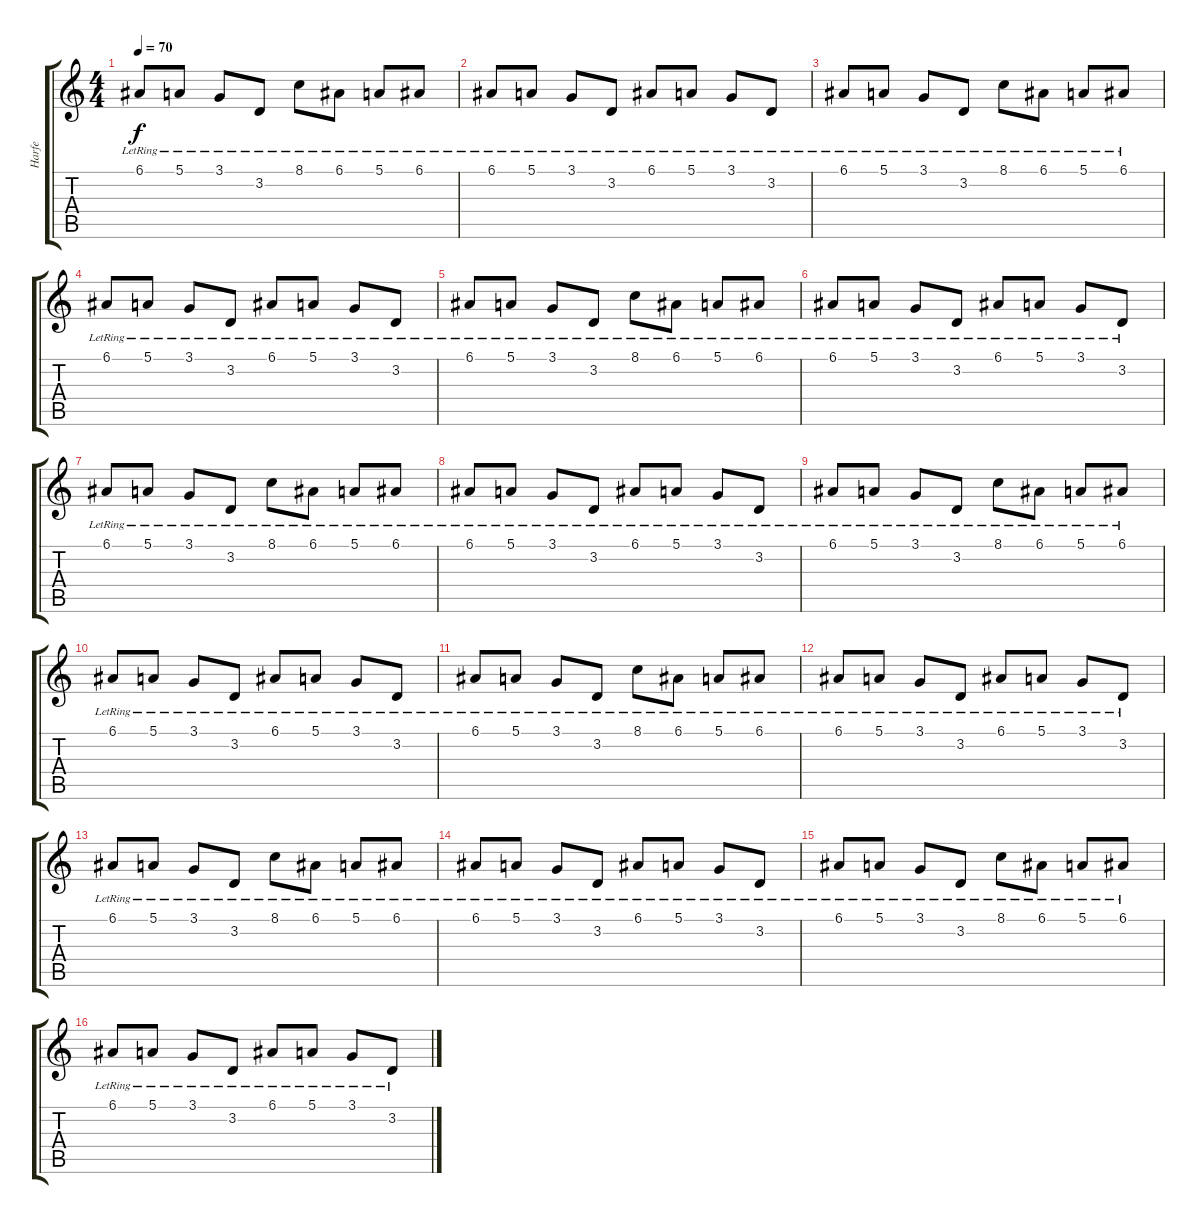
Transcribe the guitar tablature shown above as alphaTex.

\track ("Harfe" "Harfe") {instrument orchestralharp}
\staff {score tabs}
\tuning (E4 B3 G3 D3 A2 E2) {hide}
\ts (4 4)
\tempo 70
\clef g2
\ks c
6.1{lr}.8{dy f} 5.1{lr}.8 3.1{lr}.8 3.2{lr}.8 8.1{lr}.8 6.1{lr}.8 5.1{lr}.8 6.1{lr}.8 |
6.1{lr}.8 5.1{lr}.8 3.1{lr}.8 3.2{lr}.8 6.1{lr}.8 5.1{lr}.8 3.1{lr}.8 3.2{lr}.8 |
6.1{lr}.8 5.1{lr}.8 3.1{lr}.8 3.2{lr}.8 8.1{lr}.8 6.1{lr}.8 5.1{lr}.8 6.1{lr}.8 |
6.1{lr}.8 5.1{lr}.8 3.1{lr}.8 3.2{lr}.8 6.1{lr}.8 5.1{lr}.8 3.1{lr}.8 3.2{lr}.8 |
6.1{lr}.8 5.1{lr}.8 3.1{lr}.8 3.2{lr}.8 8.1{lr}.8 6.1{lr}.8 5.1{lr}.8 6.1{lr}.8 |
6.1{lr}.8 5.1{lr}.8 3.1{lr}.8 3.2{lr}.8 6.1{lr}.8 5.1{lr}.8 3.1{lr}.8 3.2{lr}.8 |
6.1{lr}.8 5.1{lr}.8 3.1{lr}.8 3.2{lr}.8 8.1{lr}.8 6.1{lr}.8 5.1{lr}.8 6.1{lr}.8 |
6.1{lr}.8 5.1{lr}.8 3.1{lr}.8 3.2{lr}.8 6.1{lr}.8 5.1{lr}.8 3.1{lr}.8 3.2{lr}.8 |
6.1{lr}.8 5.1{lr}.8 3.1{lr}.8 3.2{lr}.8 8.1{lr}.8 6.1{lr}.8 5.1{lr}.8 6.1{lr}.8 |
6.1{lr}.8 5.1{lr}.8 3.1{lr}.8 3.2{lr}.8 6.1{lr}.8 5.1{lr}.8 3.1{lr}.8 3.2{lr}.8 |
6.1{lr}.8 5.1{lr}.8 3.1{lr}.8 3.2{lr}.8 8.1{lr}.8 6.1{lr}.8 5.1{lr}.8 6.1{lr}.8 |
6.1{lr}.8 5.1{lr}.8 3.1{lr}.8 3.2{lr}.8 6.1{lr}.8 5.1{lr}.8 3.1{lr}.8 3.2{lr}.8 |
6.1{lr}.8 5.1{lr}.8 3.1{lr}.8 3.2{lr}.8 8.1{lr}.8 6.1{lr}.8 5.1{lr}.8 6.1{lr}.8 |
6.1{lr}.8 5.1{lr}.8 3.1{lr}.8 3.2{lr}.8 6.1{lr}.8 5.1{lr}.8 3.1{lr}.8 3.2{lr}.8 |
6.1{lr}.8 5.1{lr}.8 3.1{lr}.8 3.2{lr}.8 8.1{lr}.8 6.1{lr}.8 5.1{lr}.8 6.1{lr}.8 |
6.1{lr}.8 5.1{lr}.8 3.1{lr}.8 3.2{lr}.8 6.1{lr}.8 5.1{lr}.8 3.1{lr}.8 3.2{lr}.8
